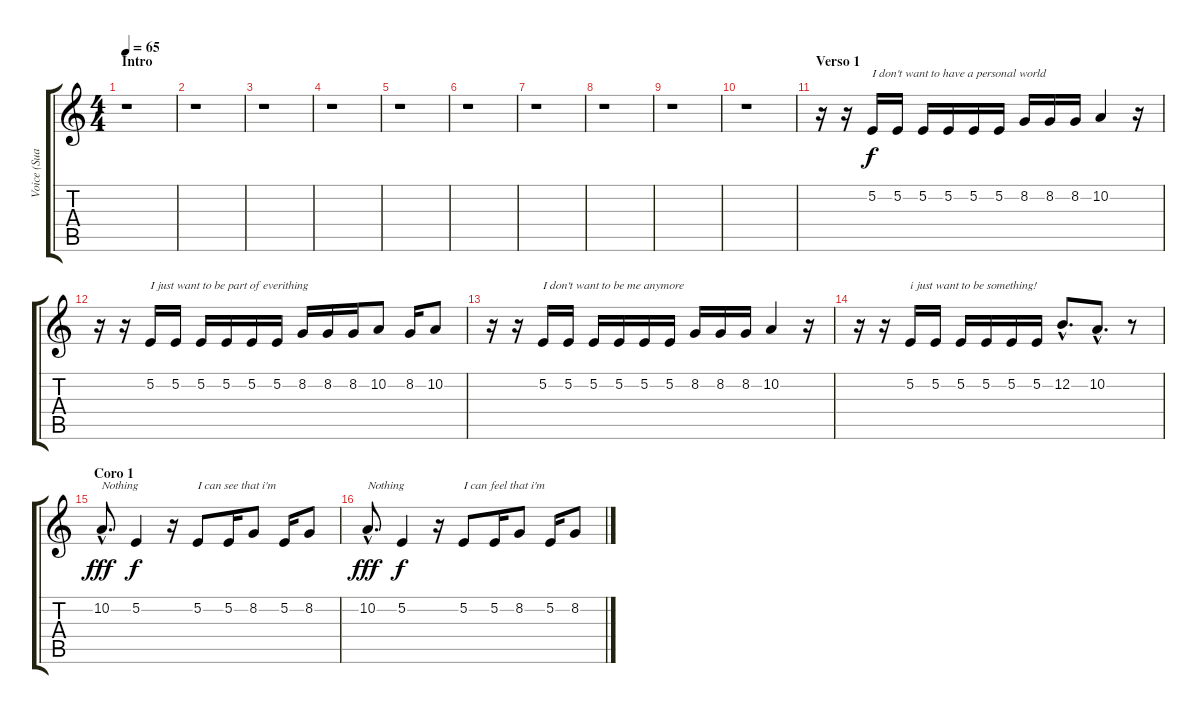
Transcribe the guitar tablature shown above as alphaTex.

\track ("" "Voice (Sua") {instrument choiraahs}
\staff {score tabs}
\tuning (E4 B3 G3 D3 A2 E2) {hide}
\ts (4 4)
\section ("" "Intro")
\tempo 65
\clef g2
\ks c
r.1{dy f instrument choiraahs} |
r.1 |
r.1 |
r.1 |
r.1 |
r.1 |
r.1 |
r.1 |
r.1 |
r.1 |
\section ("" "Verso 1")
r.16 r.16 5.2.16{txt "I don't want to have a personal world"} 5.2.16 5.2.16 5.2.16 5.2.16 5.2.16 8.2.16 8.2.16 8.2.16 10.2.4 r.16 |
r.16 r.16 5.2.16{txt "I just want to be part of everithing"} 5.2.16 5.2.16 5.2.16 5.2.16 5.2.16 8.2.16 8.2.16 8.2.16 10.2.8 8.2.16 10.2.8 |
r.16 r.16 5.2.16{txt "I don't want to be me anymore"} 5.2.16 5.2.16 5.2.16 5.2.16 5.2.16 8.2.16 8.2.16 8.2.16 10.2.4 r.16 |
r.16 r.16 5.2.16{txt "i just want to be something!"} 5.2.16 5.2.16 5.2.16 5.2.16 5.2.16 12.2{hac}.8{d} 10.2{hac}.8{d} r.8 |
\section ("" "Coro 1")
10.2{hac}.8{d txt "Nothing" dy fff} 5.2.4{dy f} r.16 5.2.8{txt "I can see that i'm"} 5.2.16 8.2.8 5.2.16 8.2.8 |
10.2{hac}.8{d txt "Nothing" dy fff} 5.2.4{dy f} r.16 5.2.8{txt "I can feel that i'm"} 5.2.16 8.2.8 5.2.16 8.2.8
